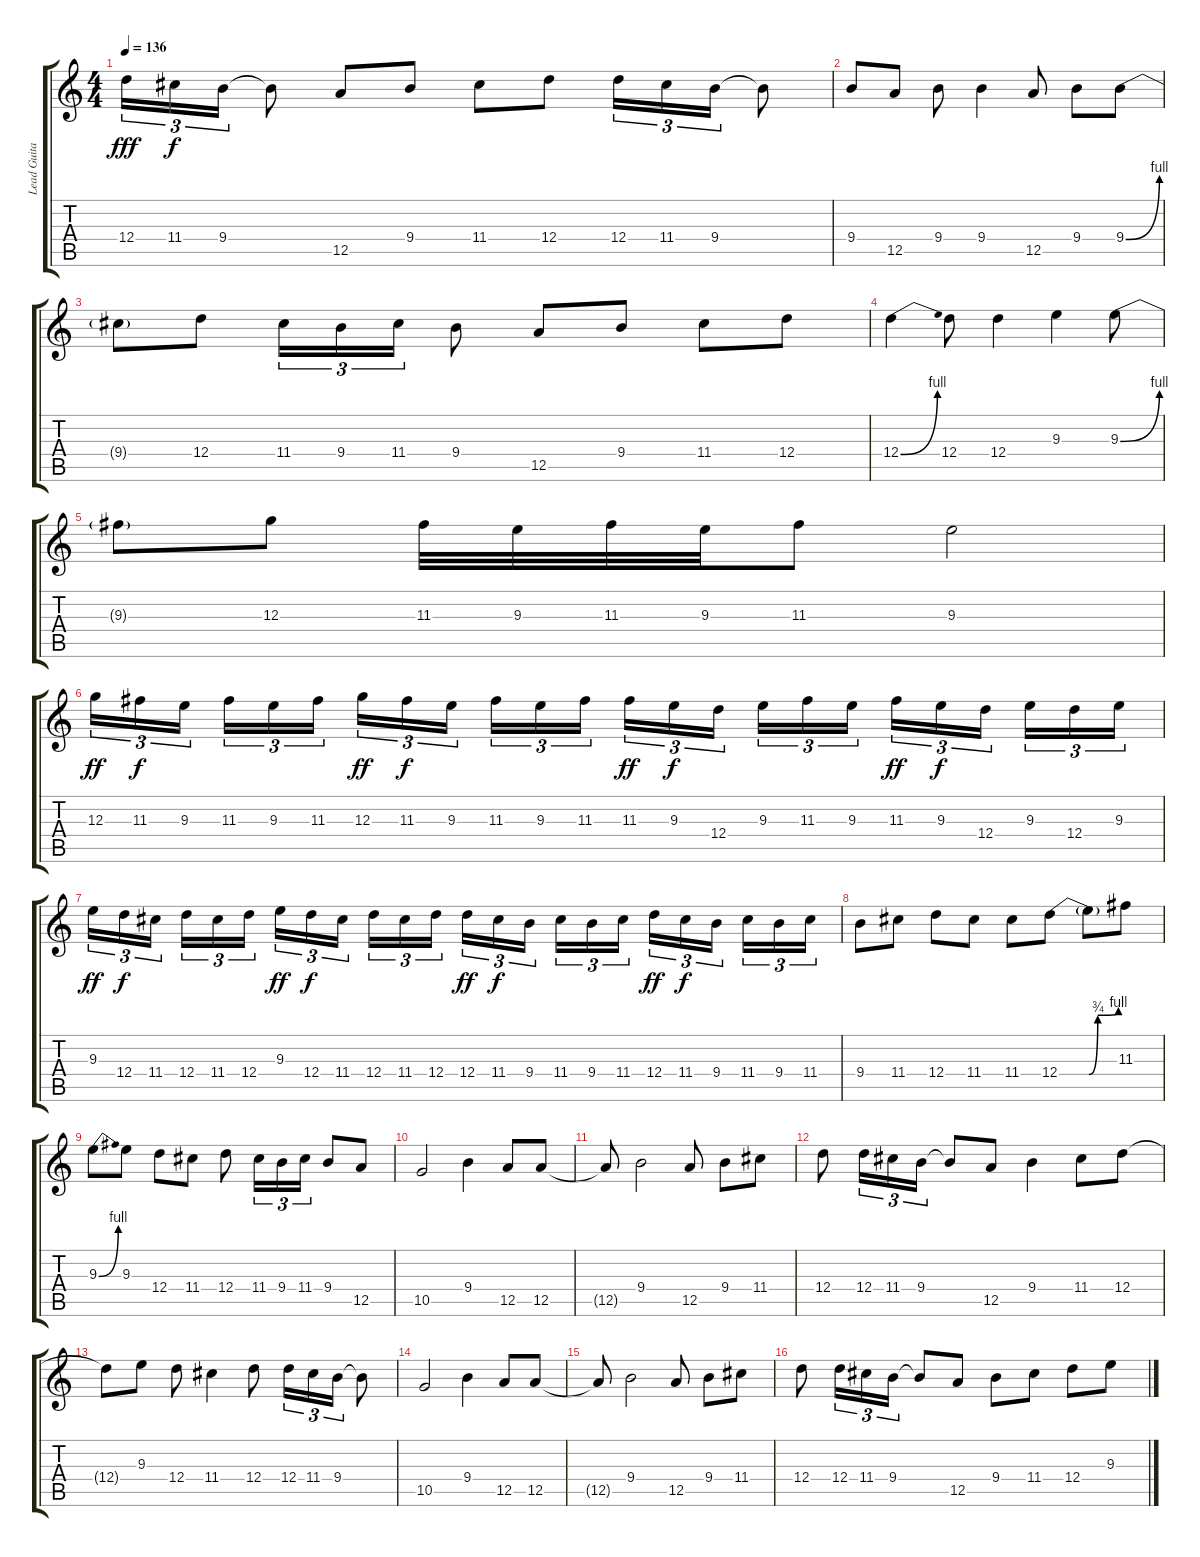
\track ("Lead Guitar" "Lead Guita") {instrument distortionguitar}
\staff {score tabs}
\tuning (E4 B3 G3 D3 A2 D2) {hide}
\ts (4 4)
\tempo 136
\clef g2
\ks c
12.4.16{tu (3 2) dy fff} 11.4.16{tu (3 2) dy f} 9.4.16{tu (3 2)} 9.4{t}.8 12.5.8 9.4.8 11.4.8 12.4.8 12.4.16{tu (3 2)} 11.4.16{tu (3 2)} 9.4.16{tu (3 2)} 9.4{t}.8 |
9.4.8 12.5.8 9.4.8 9.4.4 12.5.8 9.4.8 9.4{be (bend 0 0 60 4)}.8 |
9.4{t}.8 12.4.8 11.4.16{tu (3 2)} 9.4.16{tu (3 2)} 11.4.16{tu (3 2)} 9.4.8 12.5.8 9.4.8 11.4.8 12.4.8 |
12.4{be (bend 0 0 60 4)}.4 12.4.8 12.4.4 9.3.4 9.3{be (bend 0 0 60 4)}.8 |
9.3{t}.8 12.3.8 11.3.32 9.3.32 11.3.32 9.3.32 11.3.8 9.3.2 |
12.3.16{tu (3 2) dy ff} 11.3.16{tu (3 2) dy f} 9.3.16{tu (3 2)} 11.3.16{tu (3 2)} 9.3.16{tu (3 2)} 11.3.16{tu (3 2)} 12.3.16{tu (3 2) dy ff} 11.3.16{tu (3 2) dy f} 9.3.16{tu (3 2)} 11.3.16{tu (3 2)} 9.3.16{tu (3 2)} 11.3.16{tu (3 2)} 11.3.16{tu (3 2) dy ff} 9.3.16{tu (3 2) dy f} 12.4.16{tu (3 2)} 9.3.16{tu (3 2)} 11.3.16{tu (3 2)} 9.3.16{tu (3 2)} 11.3.16{tu (3 2) dy ff} 9.3.16{tu (3 2) dy f} 12.4.16{tu (3 2)} 9.3.16{tu (3 2)} 12.4.16{tu (3 2)} 9.3.16{tu (3 2)} |
9.3.16{tu (3 2) dy ff} 12.4.16{tu (3 2) dy f} 11.4.16{tu (3 2)} 12.4.16{tu (3 2)} 11.4.16{tu (3 2)} 12.4.16{tu (3 2)} 9.3.16{tu (3 2) dy ff} 12.4.16{tu (3 2) dy f} 11.4.16{tu (3 2)} 12.4.16{tu (3 2)} 11.4.16{tu (3 2)} 12.4.16{tu (3 2)} 12.4.16{tu (3 2) dy ff} 11.4.16{tu (3 2) dy f} 9.4.16{tu (3 2)} 11.4.16{tu (3 2)} 9.4.16{tu (3 2)} 11.4.16{tu (3 2)} 12.4.16{tu (3 2) dy ff} 11.4.16{tu (3 2) dy f} 9.4.16{tu (3 2)} 11.4.16{tu (3 2)} 9.4.16{tu (3 2)} 11.4.16{tu (3 2)} |
9.4.8 11.4.8 12.4.8 11.4.8 11.4.8 12.4{be (custom 0 0 30 0 39 3 60 4)}.8 12.4{t}.8 11.3.8 |
9.3{be (bend 0 0 60 4)}.8 9.3.8 12.4.8 11.4.8 12.4.8 11.4.16{tu (3 2)} 9.4.16{tu (3 2)} 11.4.16{tu (3 2)} 9.4.8 12.5.8 |
10.5.2 9.4.4 12.5.8 12.5.8 |
12.5{t}.8 9.4.2 12.5.8 9.4.8 11.4.8 |
12.4.8 12.4.16{tu (3 2)} 11.4.16{tu (3 2)} 9.4.16{tu (3 2)} 9.4{t}.8 12.5.8 9.4.4 11.4.8 12.4.8 |
12.4{t}.8 9.3.8 12.4.8 11.4.4 12.4.8 12.4.16{tu (3 2)} 11.4.16{tu (3 2)} 9.4.16{tu (3 2)} 9.4{t}.8 |
10.5.2 9.4.4 12.5.8 12.5.8 |
12.5{t}.8 9.4.2 12.5.8 9.4.8 11.4.8 |
12.4.8 12.4.16{tu (3 2)} 11.4.16{tu (3 2)} 9.4.16{tu (3 2)} 9.4{t}.8 12.5.8 9.4.8 11.4.8 12.4.8 9.3.8
